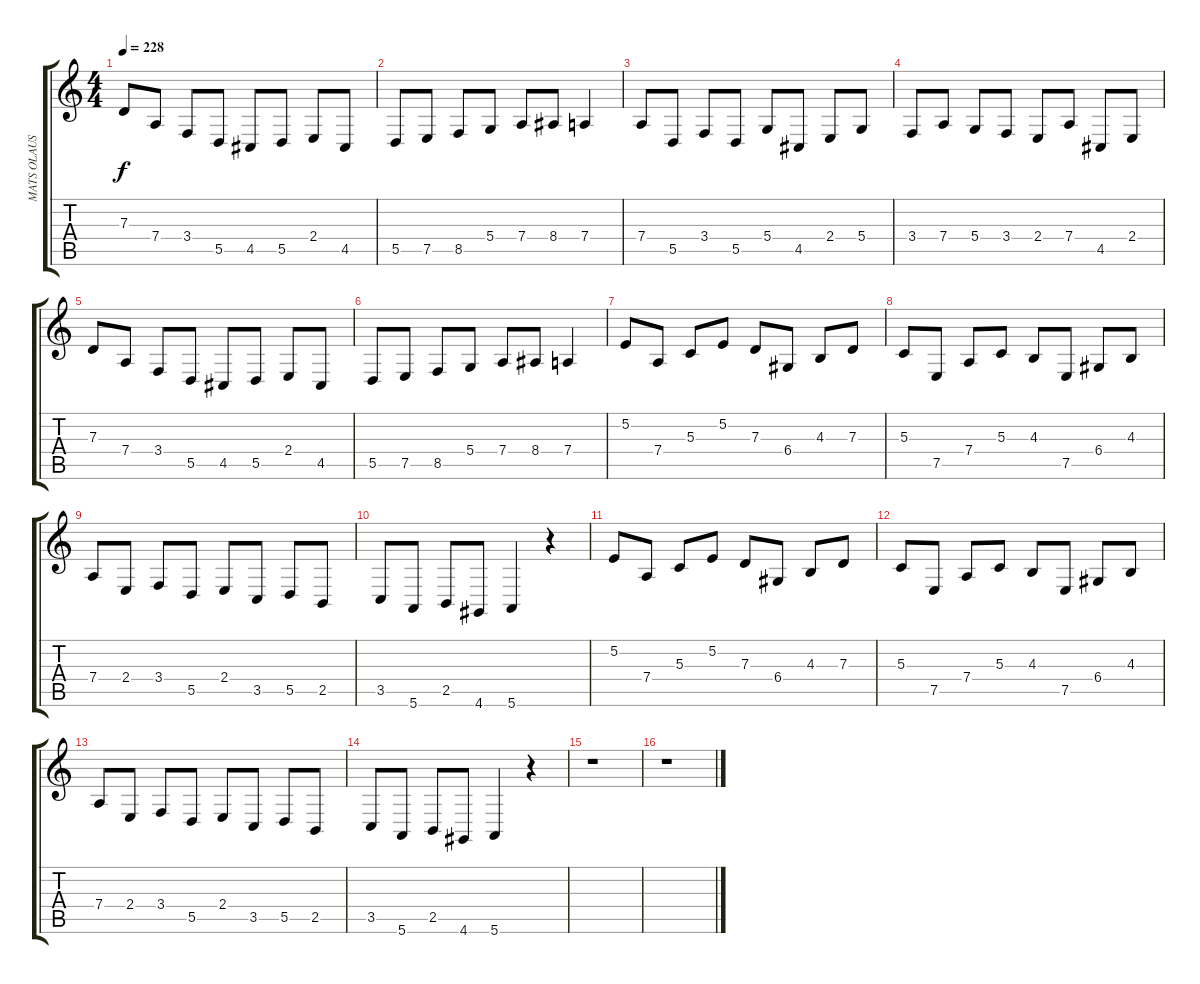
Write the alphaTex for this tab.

\track ("MATS OLAUSSON" "MATS OLAUS") {instrument reedorgan}
\staff {score tabs}
\tuning (E4 B3 G3 D3 A2 E2) {hide}
\ts (4 4)
\tempo 228
\clef g2
\ks c
7.3.8{dy f} 7.4.8 3.4.8 5.5.8 4.5.8 5.5.8 2.4.8 4.5.8 |
5.5.8 7.5.8 8.5.8 5.4.8 7.4.8 8.4.8 7.4.4 |
7.4.8 5.5.8 3.4.8 5.5.8 5.4.8 4.5.8 2.4.8 5.4.8 |
3.4.8 7.4.8 5.4.8 3.4.8 2.4.8 7.4.8 4.5.8 2.4.8 |
7.3.8 7.4.8 3.4.8 5.5.8 4.5.8 5.5.8 2.4.8 4.5.8 |
5.5.8 7.5.8 8.5.8 5.4.8 7.4.8 8.4.8 7.4.4 |
5.2.8 7.4.8 5.3.8 5.2.8 7.3.8 6.4.8 4.3.8 7.3.8 |
5.3.8 7.5.8 7.4.8 5.3.8 4.3.8 7.5.8 6.4.8 4.3.8 |
7.4.8 2.4.8 3.4.8 5.5.8 2.4.8 3.5.8 5.5.8 2.5.8 |
3.5.8 5.6.8 2.5.8 4.6.8 5.6.4 r.4 |
5.2.8 7.4.8 5.3.8 5.2.8 7.3.8 6.4.8 4.3.8 7.3.8 |
5.3.8 7.5.8 7.4.8 5.3.8 4.3.8 7.5.8 6.4.8 4.3.8 |
7.4.8 2.4.8 3.4.8 5.5.8 2.4.8 3.5.8 5.5.8 2.5.8 |
3.5.8 5.6.8 2.5.8 4.6.8 5.6.4 r.4 |
r.1 |
r.1
